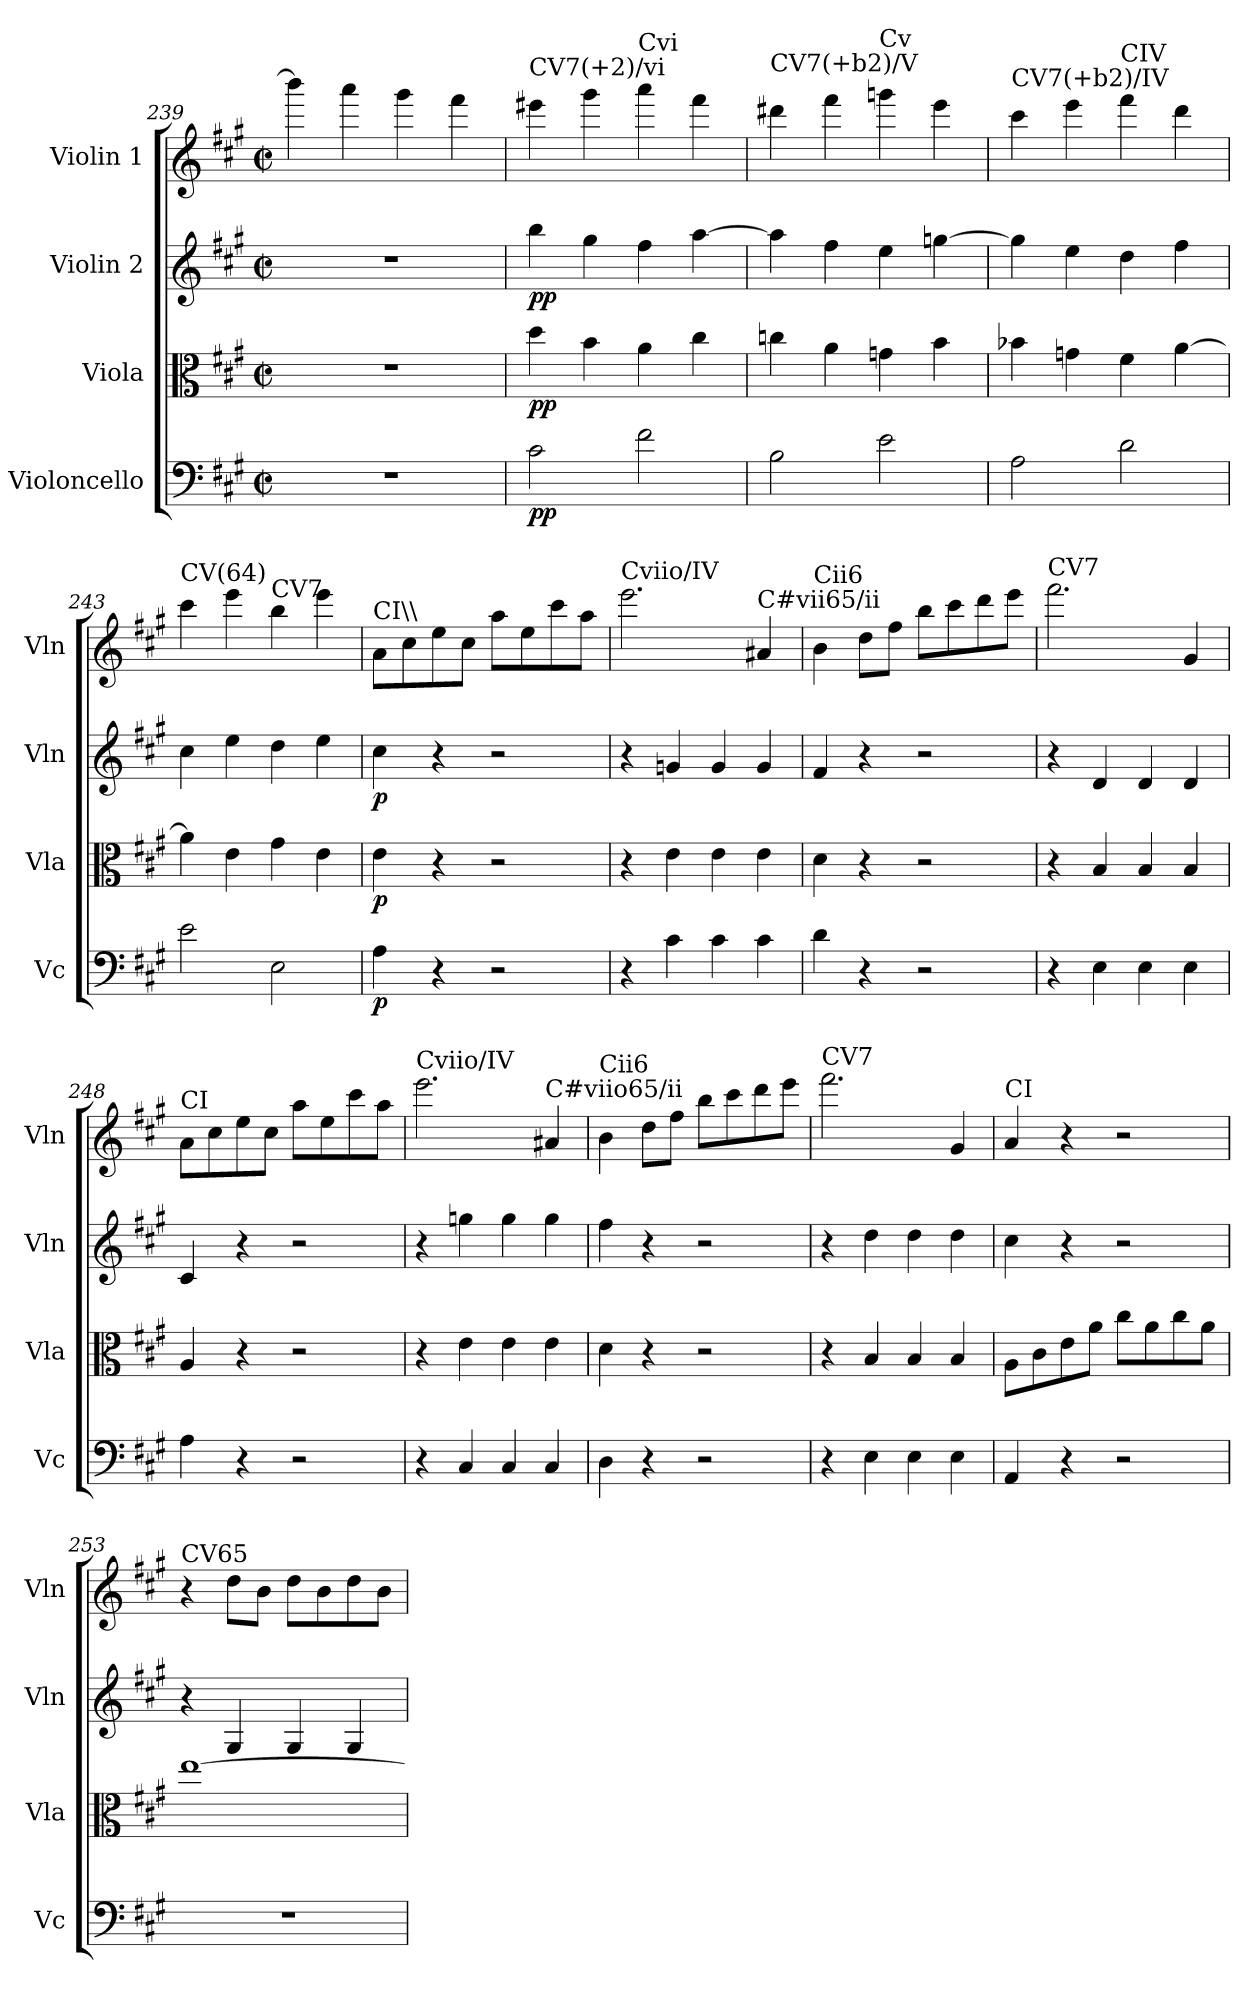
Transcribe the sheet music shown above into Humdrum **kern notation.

**kern	**dynam	**kern	**dynam	**kern	**dynam	**kern
*part4	*part4	*part3	*part3	*part2	*part2	*part1
*staff4	*staff4	*staff3	*staff3	*staff2	*staff2	*staff1
*I"Violoncello	*	*I"Viola	*	*I"Violin 2	*	*I"Violin 1
*I'Vc	*	*I'Vla	*	*I'Vln	*	*I'Vln
*clefF4	*	*clefC3	*	*clefG2	*	*clefG2
*k[f#c#g#]	*	*k[f#c#g#]	*	*k[f#c#g#]	*	*k[f#c#g#]
*A:	*	*A:	*	*A:	*	*A:
*M2/2	*	*M2/2	*	*M2/2	*	*M2/2
*met(c|)	*	*met(c|)	*	*met(c|)	*	*met(c|)
=239	=239	=239	=239	=239	=239	=239
1r	.	1r	.	1r	.	4bbb\]
.	.	.	.	.	.	4aaa\
.	.	.	.	.	.	4ggg#\
.	.	.	.	.	.	4fff#\
=240	=240	=240	=240	=240	=240	=240
!	!	!	!	!	!	!LO:TX:a:t=CV7(+2)/vi
!	!LO:DY:b	!	!LO:DY:b	!	!LO:DY:b	!
2c#\	pp	4dd\	pp	4bb\	pp	4eee#X\
.	.	4b\	.	4gg#\	.	4ggg#\
!	!	!	!	!	!	!LO:TX:a:t=Cvi
2f#\	.	4a\	.	4ff#\	.	4aaa\
.	.	4cc#\	.	[4aa\	.	4fff#\
=241	=241	=241	=241	=241	=241	=241
!	!	!	!	!	!	!LO:TX:a:t=CV7(+b2)/V
2B\	.	4ccn\	.	4aa\]	.	4ddd#X\
.	.	4a\	.	4ff#\	.	4fff#\
!	!	!	!	!	!	!LO:TX:a:t=Cv
2e\	.	4gn\	.	4ee\	.	4gggn\
.	.	4b\	.	[4ggn\	.	4eee\
=242	=242	=242	=242	=242	=242	=242
!	!	!	!	!	!	!LO:TX:a:t=CV7(+b2)/IV
2A\	.	4b-X\	.	4gg\]	.	4ccc#\
.	.	4gn\	.	4ee\	.	4eee\
!	!	!	!	!	!	!LO:TX:a:t=CIV
2d\	.	4f#\	.	4dd\	.	4fff#\
.	.	[4a\	.	4ff#\	.	4ddd\
!!LO:PB:g=z
=243	=243	=243	=243	=243	=243	=243
!	!	!	!	!	!	!LO:TX:a:t=CV(64)
2e\	.	4a\]	.	4cc#\	.	4ccc#\
.	.	4e\	.	4ee\	.	4eee\
!	!	!	!	!	!	!LO:TX:a:t=CV7
2E\	.	4g#\	.	4dd\	.	4bb\
.	.	4e\	.	4ee\	.	4eee\
=244	=244	=244	=244	=244	=244	=244
!	!	!	!	!	!	!LO:TX:a:t=CI\\
!	!LO:DY:b	!	!LO:DY:b	!	!LO:DY:b	!
4A\	p	4e\	p	4cc#\	p	8a\L
.	.	.	.	.	.	8cc#\
4r	.	4r	.	4r	.	8ee\
.	.	.	.	.	.	8cc#\J
2r	.	2r	.	2r	.	8aa\L
.	.	.	.	.	.	8ee\
.	.	.	.	.	.	8ccc#\
.	.	.	.	.	.	8aa\J
=245	=245	=245	=245	=245	=245	=245
!	!	!	!	!	!	!LO:TX:a:t=Cviio/IV
4r	.	4r	.	4r	.	2.eee\
4c#\	.	4e\	.	4gn/	.	.
4c#\	.	4e\	.	4g/	.	.
!	!	!	!	!	!	!LO:TX:a:t=C#vii65/ii
4c#\	.	4e\	.	4g/	.	4a#X/
=246	=246	=246	=246	=246	=246	=246
!	!	!	!	!	!	!LO:TX:a:t=Cii6
4d\	.	4d\	.	4f#/	.	4b\
4r	.	4r	.	4r	.	8dd\L
.	.	.	.	.	.	8ff#\J
2r	.	2r	.	2r	.	8bb\L
.	.	.	.	.	.	8ccc#\
.	.	.	.	.	.	8ddd\
.	.	.	.	.	.	8eee\J
=247	=247	=247	=247	=247	=247	=247
!	!	!	!	!	!	!LO:TX:a:t=CV7
4r	.	4r	.	4r	.	2.fff#\
4E\	.	4B/	.	4d/	.	.
4E\	.	4B/	.	4d/	.	.
4E\	.	4B/	.	4d/	.	4g#/
!!LO:PB:g=z
=248	=248	=248	=248	=248	=248	=248
!	!	!	!	!	!	!LO:TX:a:t=CI
4A\	.	4A/	.	4c#/	.	8a\L
.	.	.	.	.	.	8cc#\
4r	.	4r	.	4r	.	8ee\
.	.	.	.	.	.	8cc#\J
2r	.	2r	.	2r	.	8aa\L
.	.	.	.	.	.	8ee\
.	.	.	.	.	.	8ccc#\
.	.	.	.	.	.	8aa\J
=249	=249	=249	=249	=249	=249	=249
!	!	!	!	!	!	!LO:TX:a:t=Cviio/IV
4r	.	4r	.	4r	.	2.eee\
4C#/	.	4e\	.	4ggn\	.	.
4C#/	.	4e\	.	4gg\	.	.
!	!	!	!	!	!	!LO:TX:a:t=C#viio65/ii
4C#/	.	4e\	.	4gg\	.	4a#X/
=250	=250	=250	=250	=250	=250	=250
!	!	!	!	!	!	!LO:TX:a:t=Cii6
4D\	.	4d\	.	4ff#\	.	4b\
4r	.	4r	.	4r	.	8dd\L
.	.	.	.	.	.	8ff#\J
2r	.	2r	.	2r	.	8bb\L
.	.	.	.	.	.	8ccc#\
.	.	.	.	.	.	8ddd\
.	.	.	.	.	.	8eee\J
=251	=251	=251	=251	=251	=251	=251
!	!	!	!	!	!	!LO:TX:a:t=CV7
4r	.	4r	.	4r	.	2.fff#\
4E\	.	4B/	.	4dd\	.	.
4E\	.	4B/	.	4dd\	.	.
4E\	.	4B/	.	4dd\	.	4g#/
!!LO:LB:g=z
=252	=252	=252	=252	=252	=252	=252
!	!	!	!	!	!	!LO:TX:a:t=CI
4AA/	.	8A\L	.	4cc#\	.	4a/
.	.	8c#\	.	.	.	.
4r	.	8e\	.	4r	.	4r
.	.	8a\J	.	.	.	.
2r	.	8cc#\L	.	2r	.	2r
.	.	8a\	.	.	.	.
.	.	8cc#\	.	.	.	.
.	.	8a\J	.	.	.	.
=253	=253	=253	=253	=253	=253	=253
!	!	!	!	!	!	!LO:TX:a:t=CV65
1r	.	[1ee	.	4r	.	4r
.	.	.	.	4G#/	.	8dd\L
.	.	.	.	.	.	8b\J
.	.	.	.	4G#/	.	8dd\L
.	.	.	.	.	.	8b\
.	.	.	.	4G#/	.	8dd\
.	.	.	.	.	.	8b\J
=	=	=	=	=	=	=
*-	*-	*-	*-	*-	*-	*-
